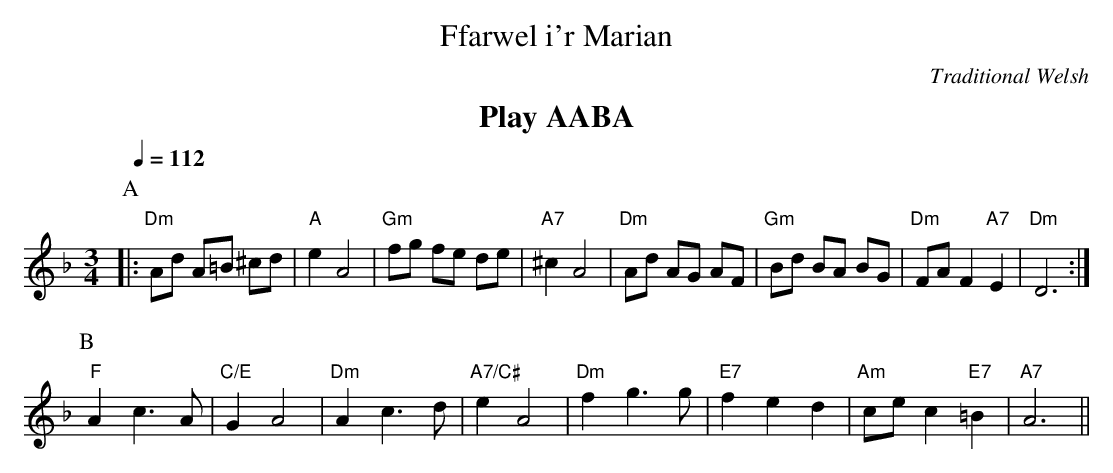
X:1
T:Ffarwel i'r Marian
C:Traditional Welsh
Q:1/4=112
M:3/4
L:1/8
K:Dm
%%textfont Times-Roman-Bold 20
%%center Play AABA
P:A
|: "Dm"Ad A=B ^cd | "A"e2 A4 | "Gm"fg fe de | "A7"^c2 A4 | "Dm"Ad AG AF | "Gm"Bd BA BG | "Dm"FA F2 "A7"E2 | "Dm"D6 :|
P:B
"F"A2 c3 A | "C/E"G2 A4 | "Dm"A2 c3 d | "A7/C#"e2 A4 | "Dm"f2 g3 g | "E7"f2 e2 d2 | "Am"ce c2 "E7"=B2 | "A7"A6 ||
